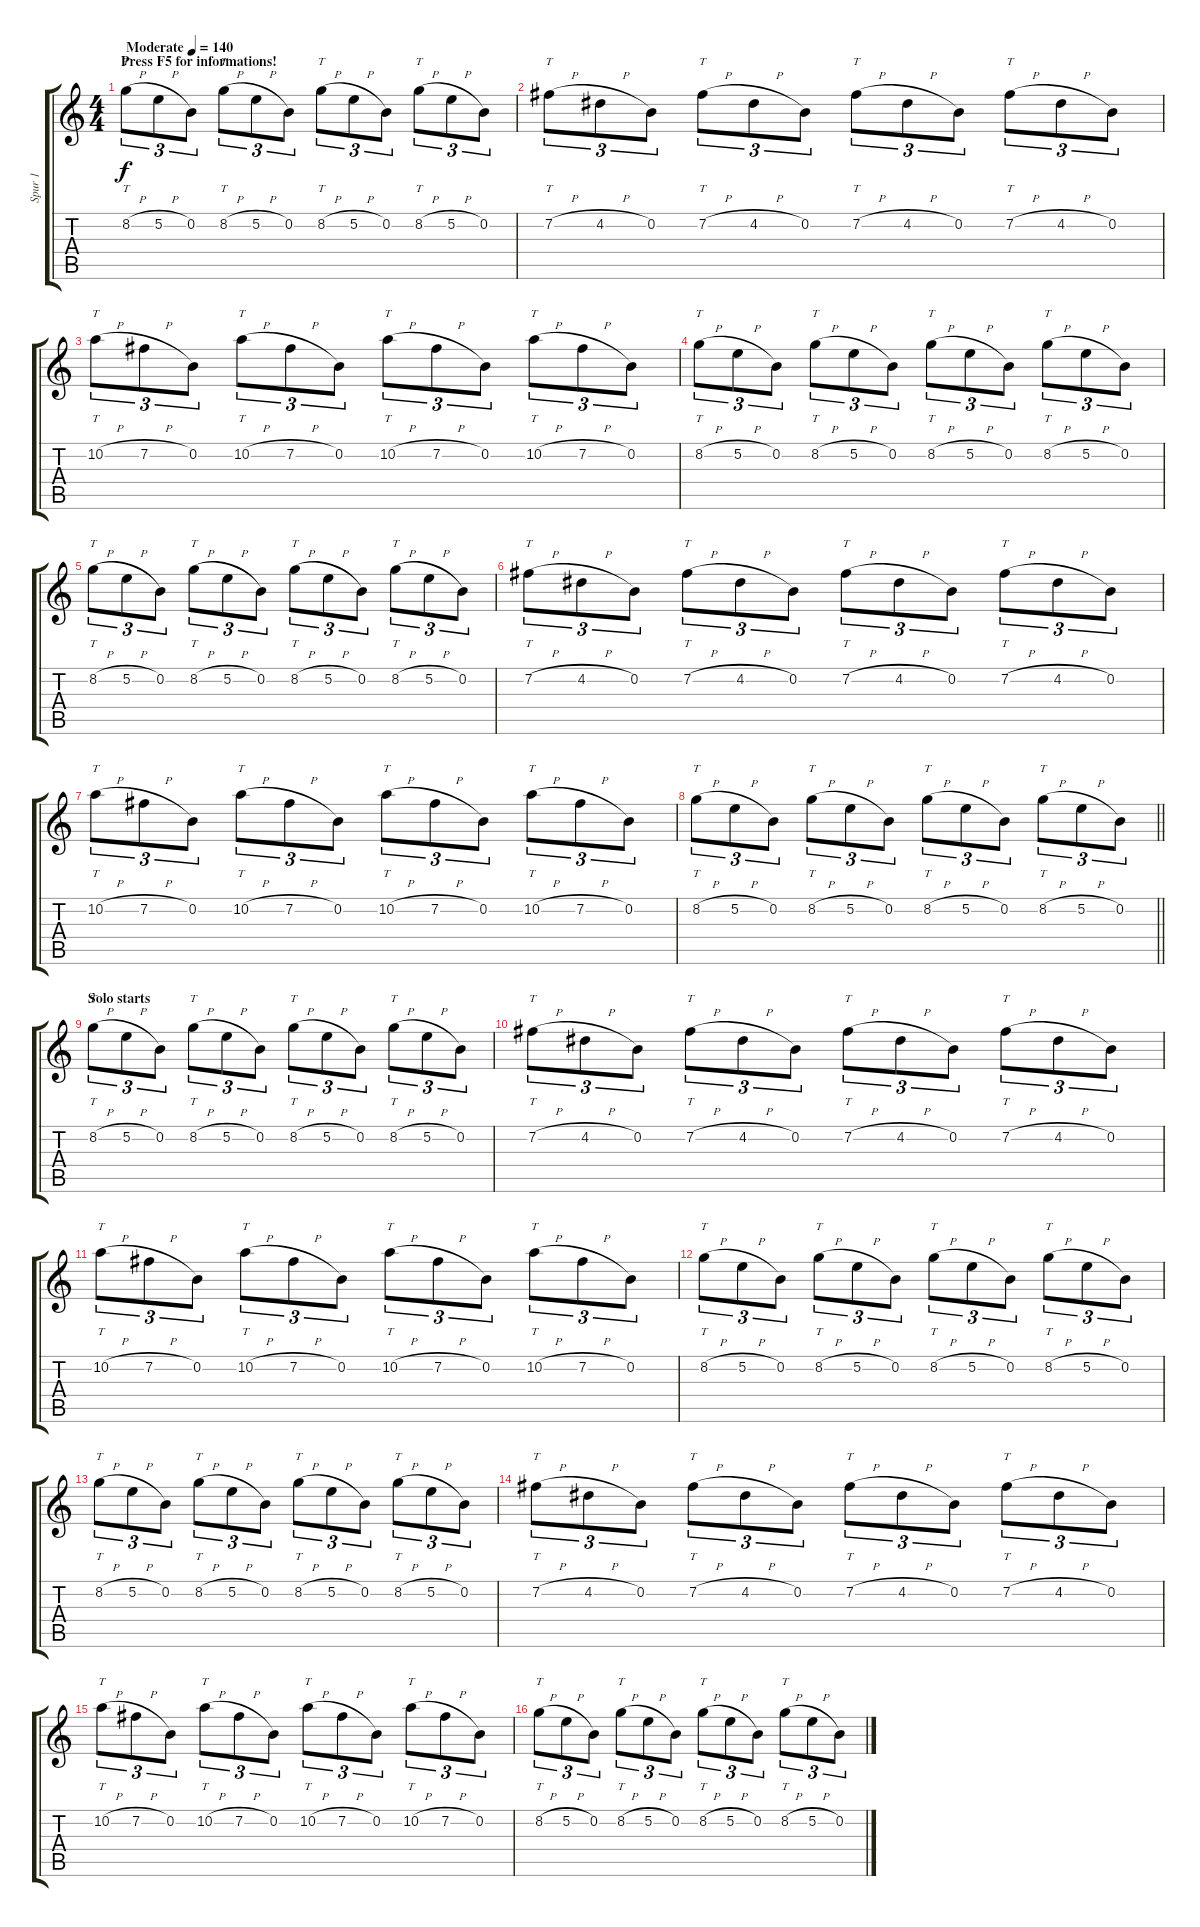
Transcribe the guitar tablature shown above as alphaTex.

\track ("Spur 1" "Spur 1") {instrument distortionguitar}
\staff {score tabs}
\tuning (E4 B3 G3 D3 A2 E2) {hide}
\ts (4 4)
\section ("" "Press F5 for informations!")
\tempo (140 "Moderate")
\clef g2
\ks c
8.2{h}.8{tt tu (3 2) dy f instrument distortionguitar} 5.2{h}.8{tu (3 2)} 0.2.8{tu (3 2)} 8.2{h}.8{tt tu (3 2)} 5.2{h}.8{tu (3 2)} 0.2.8{tu (3 2)} 8.2{h}.8{tt tu (3 2)} 5.2{h}.8{tu (3 2)} 0.2.8{tu (3 2)} 8.2{h}.8{tt tu (3 2)} 5.2{h}.8{tu (3 2)} 0.2.8{tu (3 2)} |
7.2{h}.8{tt tu (3 2)} 4.2{h}.8{tu (3 2)} 0.2.8{tu (3 2)} 7.2{h}.8{tt tu (3 2)} 4.2{h}.8{tu (3 2)} 0.2.8{tu (3 2)} 7.2{h}.8{tt tu (3 2)} 4.2{h}.8{tu (3 2)} 0.2.8{tu (3 2)} 7.2{h}.8{tt tu (3 2)} 4.2{h}.8{tu (3 2)} 0.2.8{tu (3 2)} |
10.2{h}.8{tt tu (3 2)} 7.2{h}.8{tu (3 2)} 0.2.8{tu (3 2)} 10.2{h}.8{tt tu (3 2)} 7.2{h}.8{tu (3 2)} 0.2.8{tu (3 2)} 10.2{h}.8{tt tu (3 2)} 7.2{h}.8{tu (3 2)} 0.2.8{tu (3 2)} 10.2{h}.8{tt tu (3 2)} 7.2{h}.8{tu (3 2)} 0.2.8{tu (3 2)} |
8.2{h}.8{tt tu (3 2)} 5.2{h}.8{tu (3 2)} 0.2.8{tu (3 2)} 8.2{h}.8{tt tu (3 2)} 5.2{h}.8{tu (3 2)} 0.2.8{tu (3 2)} 8.2{h}.8{tt tu (3 2)} 5.2{h}.8{tu (3 2)} 0.2.8{tu (3 2)} 8.2{h}.8{tt tu (3 2)} 5.2{h}.8{tu (3 2)} 0.2.8{tu (3 2)} |
8.2{h}.8{tt tu (3 2)} 5.2{h}.8{tu (3 2)} 0.2.8{tu (3 2)} 8.2{h}.8{tt tu (3 2)} 5.2{h}.8{tu (3 2)} 0.2.8{tu (3 2)} 8.2{h}.8{tt tu (3 2)} 5.2{h}.8{tu (3 2)} 0.2.8{tu (3 2)} 8.2{h}.8{tt tu (3 2)} 5.2{h}.8{tu (3 2)} 0.2.8{tu (3 2)} |
7.2{h}.8{tt tu (3 2)} 4.2{h}.8{tu (3 2)} 0.2.8{tu (3 2)} 7.2{h}.8{tt tu (3 2)} 4.2{h}.8{tu (3 2)} 0.2.8{tu (3 2)} 7.2{h}.8{tt tu (3 2)} 4.2{h}.8{tu (3 2)} 0.2.8{tu (3 2)} 7.2{h}.8{tt tu (3 2)} 4.2{h}.8{tu (3 2)} 0.2.8{tu (3 2)} |
10.2{h}.8{tt tu (3 2)} 7.2{h}.8{tu (3 2)} 0.2.8{tu (3 2)} 10.2{h}.8{tt tu (3 2)} 7.2{h}.8{tu (3 2)} 0.2.8{tu (3 2)} 10.2{h}.8{tt tu (3 2)} 7.2{h}.8{tu (3 2)} 0.2.8{tu (3 2)} 10.2{h}.8{tt tu (3 2)} 7.2{h}.8{tu (3 2)} 0.2.8{tu (3 2)} |
\barLineRight lightlight
8.2{h}.8{tt tu (3 2)} 5.2{h}.8{tu (3 2)} 0.2.8{tu (3 2)} 8.2{h}.8{tt tu (3 2)} 5.2{h}.8{tu (3 2)} 0.2.8{tu (3 2)} 8.2{h}.8{tt tu (3 2)} 5.2{h}.8{tu (3 2)} 0.2.8{tu (3 2)} 8.2{h}.8{tt tu (3 2)} 5.2{h}.8{tu (3 2)} 0.2.8{tu (3 2)} |
\section ("" "Solo starts")
8.2{h}.8{tt tu (3 2)} 5.2{h}.8{tu (3 2)} 0.2.8{tu (3 2)} 8.2{h}.8{tt tu (3 2)} 5.2{h}.8{tu (3 2)} 0.2.8{tu (3 2)} 8.2{h}.8{tt tu (3 2)} 5.2{h}.8{tu (3 2)} 0.2.8{tu (3 2)} 8.2{h}.8{tt tu (3 2)} 5.2{h}.8{tu (3 2)} 0.2.8{tu (3 2)} |
7.2{h}.8{tt tu (3 2)} 4.2{h}.8{tu (3 2)} 0.2.8{tu (3 2)} 7.2{h}.8{tt tu (3 2)} 4.2{h}.8{tu (3 2)} 0.2.8{tu (3 2)} 7.2{h}.8{tt tu (3 2)} 4.2{h}.8{tu (3 2)} 0.2.8{tu (3 2)} 7.2{h}.8{tt tu (3 2)} 4.2{h}.8{tu (3 2)} 0.2.8{tu (3 2)} |
10.2{h}.8{tt tu (3 2)} 7.2{h}.8{tu (3 2)} 0.2.8{tu (3 2)} 10.2{h}.8{tt tu (3 2)} 7.2{h}.8{tu (3 2)} 0.2.8{tu (3 2)} 10.2{h}.8{tt tu (3 2)} 7.2{h}.8{tu (3 2)} 0.2.8{tu (3 2)} 10.2{h}.8{tt tu (3 2)} 7.2{h}.8{tu (3 2)} 0.2.8{tu (3 2)} |
8.2{h}.8{tt tu (3 2)} 5.2{h}.8{tu (3 2)} 0.2.8{tu (3 2)} 8.2{h}.8{tt tu (3 2)} 5.2{h}.8{tu (3 2)} 0.2.8{tu (3 2)} 8.2{h}.8{tt tu (3 2)} 5.2{h}.8{tu (3 2)} 0.2.8{tu (3 2)} 8.2{h}.8{tt tu (3 2)} 5.2{h}.8{tu (3 2)} 0.2.8{tu (3 2)} |
8.2{h}.8{tt tu (3 2)} 5.2{h}.8{tu (3 2)} 0.2.8{tu (3 2)} 8.2{h}.8{tt tu (3 2)} 5.2{h}.8{tu (3 2)} 0.2.8{tu (3 2)} 8.2{h}.8{tt tu (3 2)} 5.2{h}.8{tu (3 2)} 0.2.8{tu (3 2)} 8.2{h}.8{tt tu (3 2)} 5.2{h}.8{tu (3 2)} 0.2.8{tu (3 2)} |
7.2{h}.8{tt tu (3 2)} 4.2{h}.8{tu (3 2)} 0.2.8{tu (3 2)} 7.2{h}.8{tt tu (3 2)} 4.2{h}.8{tu (3 2)} 0.2.8{tu (3 2)} 7.2{h}.8{tt tu (3 2)} 4.2{h}.8{tu (3 2)} 0.2.8{tu (3 2)} 7.2{h}.8{tt tu (3 2)} 4.2{h}.8{tu (3 2)} 0.2.8{tu (3 2)} |
10.2{h}.8{tt tu (3 2)} 7.2{h}.8{tu (3 2)} 0.2.8{tu (3 2)} 10.2{h}.8{tt tu (3 2)} 7.2{h}.8{tu (3 2)} 0.2.8{tu (3 2)} 10.2{h}.8{tt tu (3 2)} 7.2{h}.8{tu (3 2)} 0.2.8{tu (3 2)} 10.2{h}.8{tt tu (3 2)} 7.2{h}.8{tu (3 2)} 0.2.8{tu (3 2)} |
8.2{h}.8{tt tu (3 2)} 5.2{h}.8{tu (3 2)} 0.2.8{tu (3 2)} 8.2{h}.8{tt tu (3 2)} 5.2{h}.8{tu (3 2)} 0.2.8{tu (3 2)} 8.2{h}.8{tt tu (3 2)} 5.2{h}.8{tu (3 2)} 0.2.8{tu (3 2)} 8.2{h}.8{tt tu (3 2)} 5.2{h}.8{tu (3 2)} 0.2.8{tu (3 2)}
